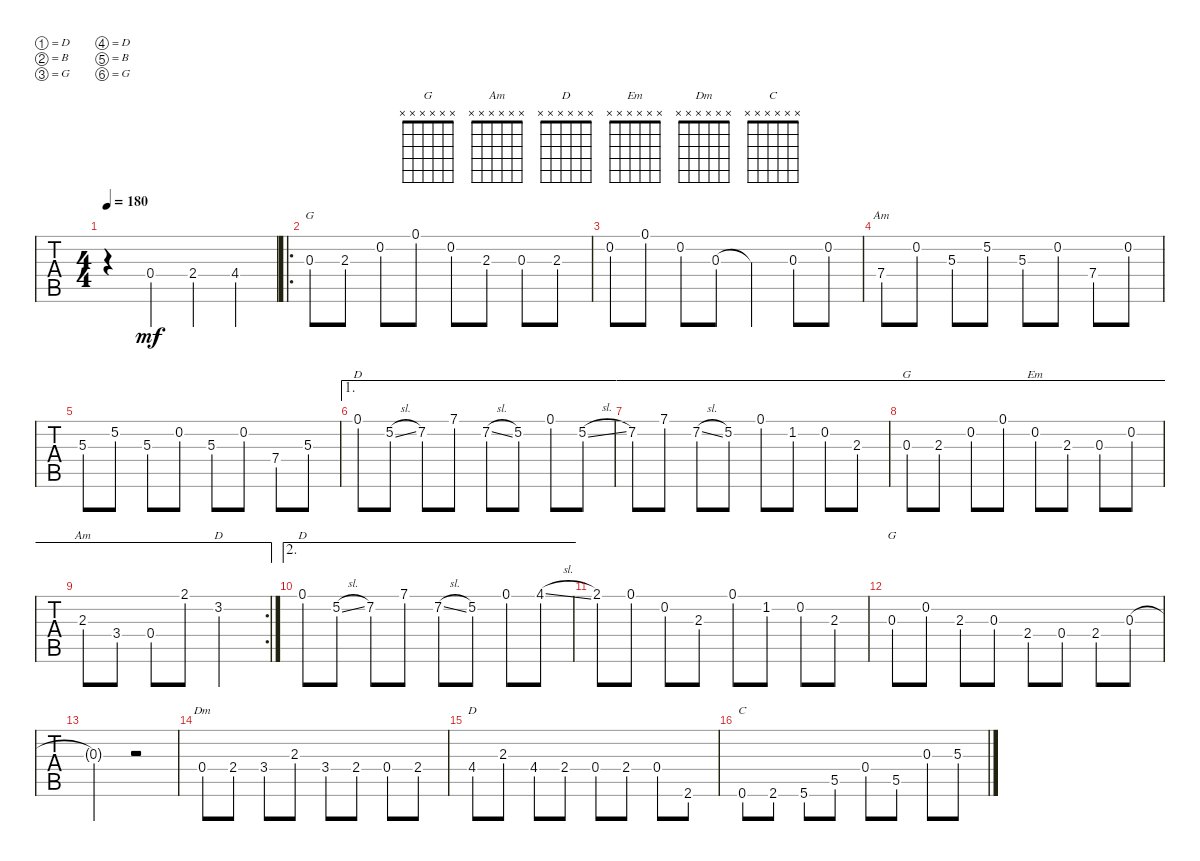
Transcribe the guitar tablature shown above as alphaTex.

\defaultSystemsLayout 4
\bracketExtendMode groupsimilarinstruments
\singleTrackTrackNamePolicy hidden
\multiTrackTrackNamePolicy hidden
\otherSystemsTrackNameOrientation horizontal
\track ("Dobro" "Dobro") {solo instrument acousticguitarsteel}
\staff {tabs}
\tuning (D4 B3 G3 D3 B2 G2)
\chord ("G" x x x x x x)
\chord ("Am" x x x x x x)
\chord ("D" x x x x x x)
\chord ("Em" x x x x x x)
\chord ("Dm" x x x x x x)
\chord ("C" x x x x x x)
\ts (4 4)
\tempo 180
\clef g2
\ks g
r.4{dy mf instrument acousticguitarsteel} 0.4.4 2.4.4 4.4.4 |
\ro
0.3.8{ch "G"} 2.3.8 0.2.8 0.1.8 0.2.8 2.3.8 0.3.8 2.3.8 |
0.2.8 0.1.8 0.2.8 0.3.8 0.3{t}.4 0.3.8 0.2.8 |
7.4.8{ch "Am"} 0.2.8 5.3.8 5.2.8 5.3.8 0.2.8 7.4.8 0.2.8 |
5.3.8 5.2.8 5.3.8 0.2.8 5.3.8 0.2.8 7.4.8 5.3.8 |
\ae 1
0.1.8{ch "D"} 5.2{sl}.8 7.2.8 7.1.8 7.2{sl}.8 5.2.8 0.1.8 5.2{sl}.8 |
\ae 1
7.2.8 7.1.8 7.2{sl}.8 5.2.8 0.1.8 1.2.8 0.2.8 2.3.8 |
\ae 1
0.3.8{ch "G"} 2.3.8 0.2.8 0.1.8 0.2.8{ch "Em"} 2.3.8 0.3.8 0.2.8 |
\ae 1
\rc 2
2.3.8{ch "Am"} 3.4.8 0.4.8 2.1.8 3.2.2{ch "D"} |
\ae 2
0.1.8{ch "D"} 5.2{sl}.8 7.2.8 7.1.8 7.2{sl}.8 5.2.8 0.1.8 4.1{sl}.8 |
2.1.8 0.1.8 0.2.8 2.3.8 0.1.8 1.2.8 0.2.8 2.3.8 |
0.3.8{ch "G"} 0.2.8 2.3.8 0.3.8 2.4.8 0.4.8 2.4.8 0.3.8 |
0.3{t}.2 r.2 |
0.4.8{ch "Dm"} 2.4.8 3.4.8 2.3.8 3.4.8 2.4.8 0.4.8 2.4.8 |
4.4.8{ch "D"} 2.3.8 4.4.8 2.4.8 0.4.8 2.4.8 0.4.8 2.6.8 |
0.6.8{ch "C"} 2.6.8 5.6.8 5.5.8 0.4.8 5.5.8 0.3.8 5.3.8
